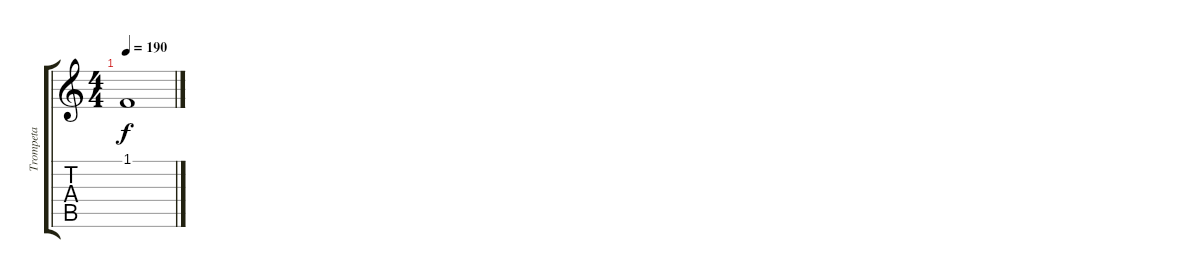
\track ("Trompeta" "Trompeta") {instrument trumpet}
\staff {score tabs}
\tuning (E4 B3 G3 D3 A2 E2) {hide}
\ts (4 4)
\tempo 190
\clef g2
\ks c
1.1{t}.1{dy f}
